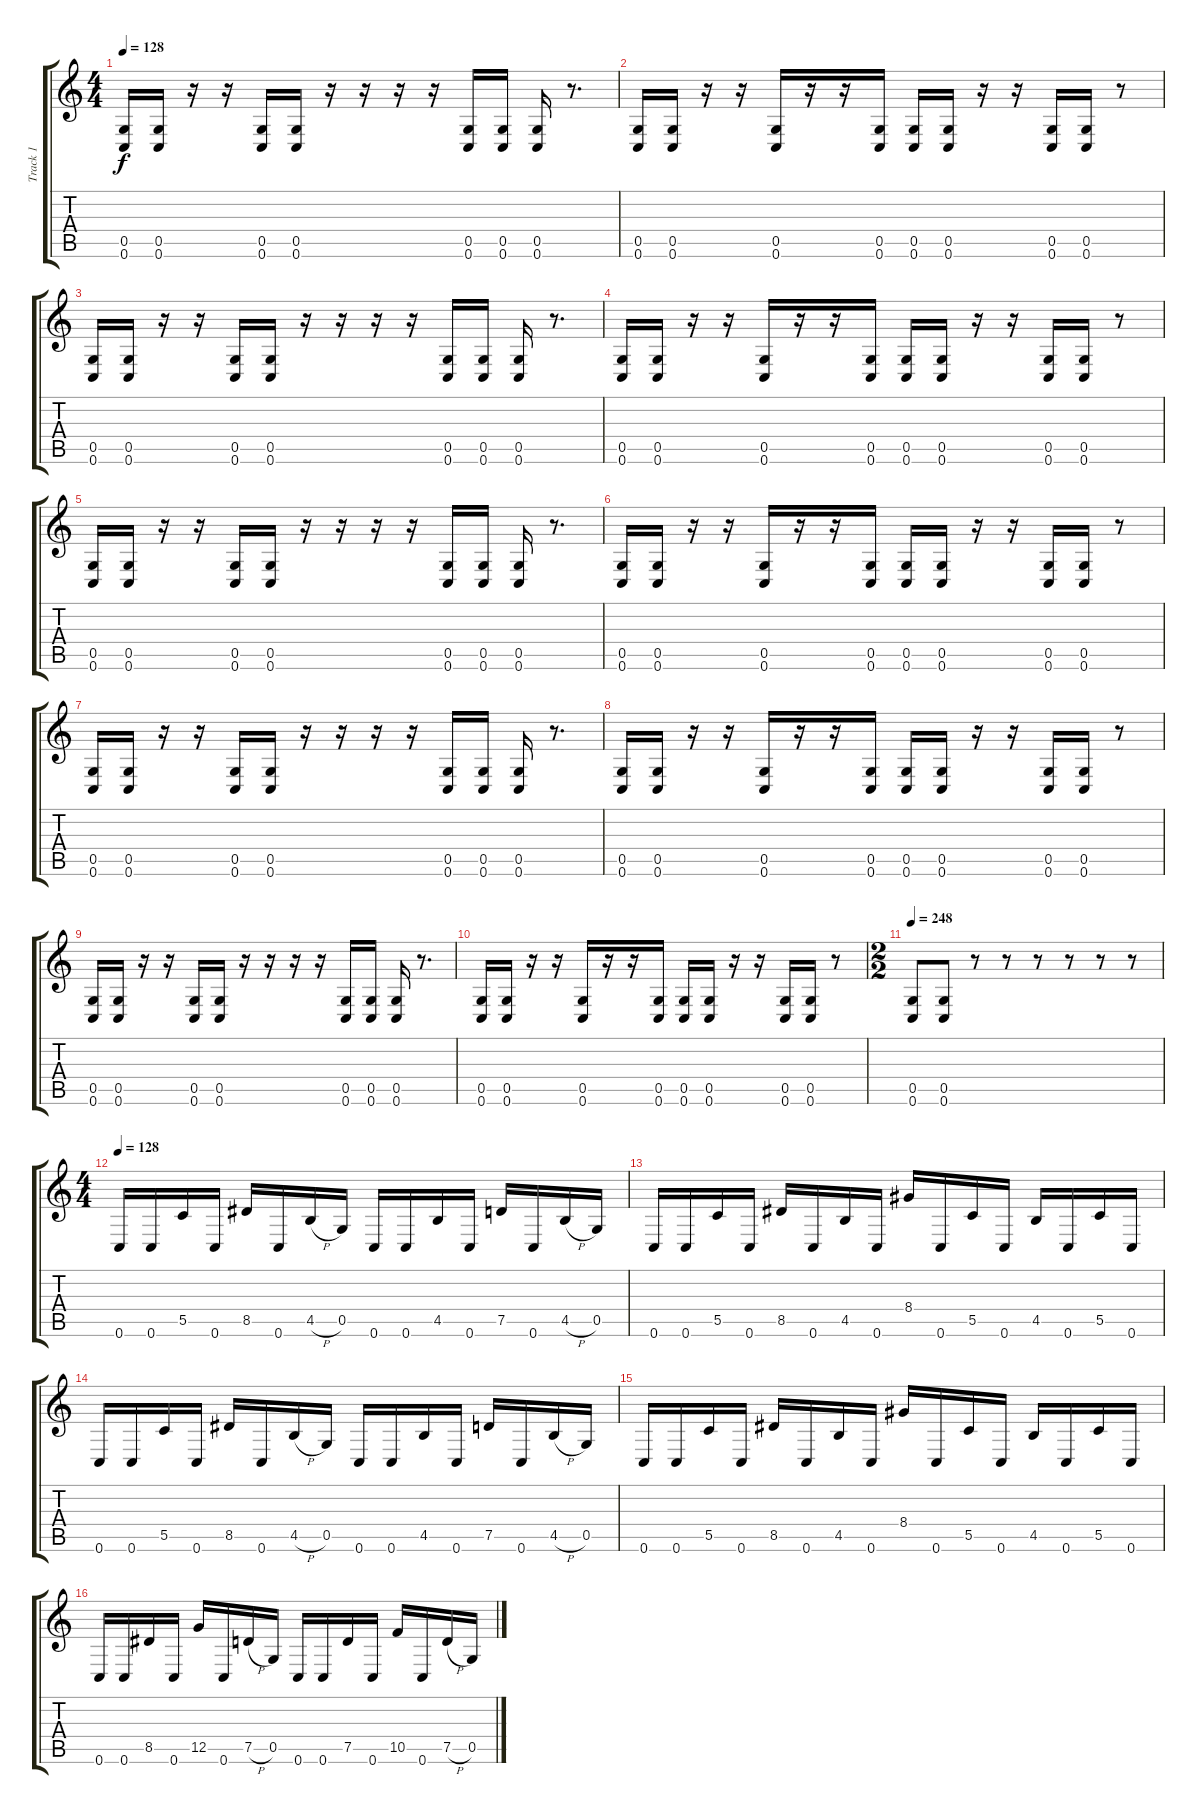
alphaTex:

\track ("Track 1" "Track 1") {instrument distortionguitar}
\staff {score tabs}
\tuning (D4 A3 F3 C3 G2 C2) {hide}
\ts (4 4)
\tempo 128
\clef g2
\ks c
(0.5 0.6).16{dy f} (0.5 0.6).16 r.16 r.16 (0.5 0.6).16 (0.5 0.6).16 r.16 r.16 r.16 r.16 (0.5 0.6).16 (0.5 0.6).16 (0.5 0.6).16 r.8{d} |
(0.5 0.6).16 (0.5 0.6).16 r.16 r.16 (0.5 0.6).16 r.16 r.16 (0.5 0.6).16 (0.5 0.6).16 (0.5 0.6).16 r.16 r.16 (0.5 0.6).16 (0.5 0.6).16 r.8 |
(0.5 0.6).16 (0.5 0.6).16 r.16 r.16 (0.5 0.6).16 (0.5 0.6).16 r.16 r.16 r.16 r.16 (0.5 0.6).16 (0.5 0.6).16 (0.5 0.6).16 r.8{d} |
(0.5 0.6).16 (0.5 0.6).16 r.16 r.16 (0.5 0.6).16 r.16 r.16 (0.5 0.6).16 (0.5 0.6).16 (0.5 0.6).16 r.16 r.16 (0.5 0.6).16 (0.5 0.6).16 r.8 |
(0.5 0.6).16 (0.5 0.6).16 r.16 r.16 (0.5 0.6).16 (0.5 0.6).16 r.16 r.16 r.16 r.16 (0.5 0.6).16 (0.5 0.6).16 (0.5 0.6).16 r.8{d} |
(0.5 0.6).16 (0.5 0.6).16 r.16 r.16 (0.5 0.6).16 r.16 r.16 (0.5 0.6).16 (0.5 0.6).16 (0.5 0.6).16 r.16 r.16 (0.5 0.6).16 (0.5 0.6).16 r.8 |
(0.5 0.6).16 (0.5 0.6).16 r.16 r.16 (0.5 0.6).16 (0.5 0.6).16 r.16 r.16 r.16 r.16 (0.5 0.6).16 (0.5 0.6).16 (0.5 0.6).16 r.8{d} |
(0.5 0.6).16 (0.5 0.6).16 r.16 r.16 (0.5 0.6).16 r.16 r.16 (0.5 0.6).16 (0.5 0.6).16 (0.5 0.6).16 r.16 r.16 (0.5 0.6).16 (0.5 0.6).16 r.8 |
(0.5 0.6).16 (0.5 0.6).16 r.16 r.16 (0.5 0.6).16 (0.5 0.6).16 r.16 r.16 r.16 r.16 (0.5 0.6).16 (0.5 0.6).16 (0.5 0.6).16 r.8{d} |
(0.5 0.6).16 (0.5 0.6).16 r.16 r.16 (0.5 0.6).16 r.16 r.16 (0.5 0.6).16 (0.5 0.6).16 (0.5 0.6).16 r.16 r.16 (0.5 0.6).16 (0.5 0.6).16 r.8 |
\ts (2 2)
\tempo 248
(0.5 0.6).8 (0.5 0.6).8 r.8 r.8 r.8 r.8 r.8 r.8 |
\ts (4 4)
\tempo 128
0.6.16 0.6.16 5.5.16 0.6.16 8.5.16 0.6.16 4.5{h}.16 0.5.16 0.6.16 0.6.16 4.5.16 0.6.16 7.5.16 0.6.16 4.5{h}.16 0.5.16 |
0.6.16 0.6.16 5.5.16 0.6.16 8.5.16 0.6.16 4.5.16 0.6.16 8.4.16 0.6.16 5.5.16 0.6.16 4.5.16 0.6.16 5.5.16 0.6.16 |
0.6.16 0.6.16 5.5.16 0.6.16 8.5.16 0.6.16 4.5{h}.16 0.5.16 0.6.16 0.6.16 4.5.16 0.6.16 7.5.16 0.6.16 4.5{h}.16 0.5.16 |
0.6.16 0.6.16 5.5.16 0.6.16 8.5.16 0.6.16 4.5.16 0.6.16 8.4.16 0.6.16 5.5.16 0.6.16 4.5.16 0.6.16 5.5.16 0.6.16 |
0.6.16 0.6.16 8.5.16 0.6.16 12.5.16 0.6.16 7.5{h}.16 0.5.16 0.6.16 0.6.16 7.5.16 0.6.16 10.5.16 0.6.16 7.5{h}.16 0.5.16
